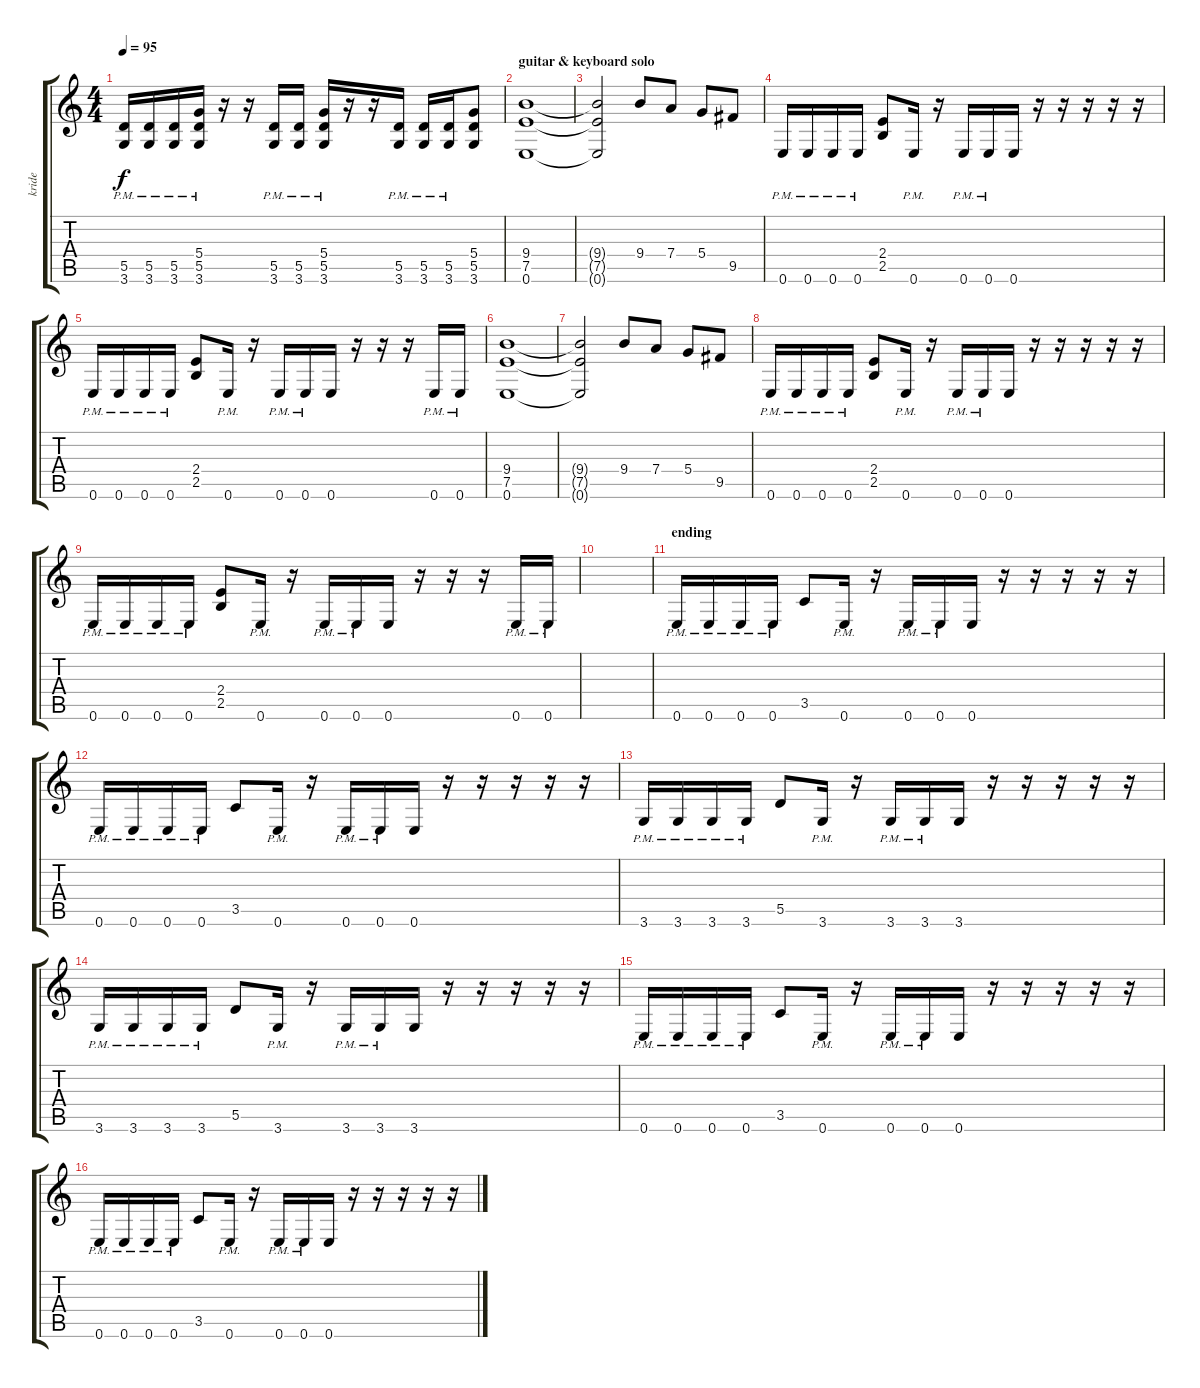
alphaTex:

\track ("kride" "kride") {instrument distortionguitar}
\staff {score tabs}
\tuning (E4 B3 G3 D3 A2 E2) {hide}
\ts (4 4)
\tempo 95
\clef g2
\ks c
(5.5{pm} 3.6{pm}).16{dy f} (5.5{pm} 3.6{pm}).16 (5.5{pm} 3.6{pm}).16 (5.4{pm} 5.5{pm} 3.6{pm}).16 r.16 r.16 (5.5{pm} 3.6{pm}).16 (5.5{pm} 3.6{pm}).16 (5.4{pm} 5.5{pm} 3.6{pm}).16 r.16 r.16 (5.5{pm} 3.6{pm}).16 (5.5{pm} 3.6{pm}).16 (5.5{pm} 3.6{pm}).16 (5.4 5.5 3.6).8 |
\section ("" "guitar & keyboard solo")
(9.4 7.5 0.6).1 |
(9.4{t} 7.5{t} 0.6{t}).2 9.4.8 7.4.8 5.4.8 9.5.8 |
0.6{pm}.16 0.6{pm}.16 0.6{pm}.16 0.6{pm}.16 (2.4 2.5).8 0.6{pm}.16 r.16 0.6{pm}.16 0.6{pm}.16 0.6.16 r.16 r.16 r.16 r.16 r.16 |
0.6{pm}.16 0.6{pm}.16 0.6{pm}.16 0.6{pm}.16 (2.4 2.5).8 0.6{pm}.16 r.16 0.6{pm}.16 0.6{pm}.16 0.6.16 r.16 r.16 r.16 0.6{pm}.16 0.6{pm}.16 |
(9.4 7.5 0.6).1 |
(9.4{t} 7.5{t} 0.6{t}).2 9.4.8 7.4.8 5.4.8 9.5.8 |
0.6{pm}.16 0.6{pm}.16 0.6{pm}.16 0.6{pm}.16 (2.4 2.5).8 0.6{pm}.16 r.16 0.6{pm}.16 0.6{pm}.16 0.6.16 r.16 r.16 r.16 r.16 r.16 |
0.6{pm}.16 0.6{pm}.16 0.6{pm}.16 0.6{pm}.16 (2.4 2.5).8 0.6{pm}.16 r.16 0.6{pm}.16 0.6{pm}.16 0.6.16 r.16 r.16 r.16 0.6{pm}.16 0.6{pm}.16 |
|
\section ("" "ending")
0.6{pm}.16 0.6{pm}.16 0.6{pm}.16 0.6{pm}.16 3.5.8 0.6{pm}.16 r.16 0.6{pm}.16 0.6{pm}.16 0.6.16 r.16 r.16 r.16 r.16 r.16 |
0.6{pm}.16 0.6{pm}.16 0.6{pm}.16 0.6{pm}.16 3.5.8 0.6{pm}.16 r.16 0.6{pm}.16 0.6{pm}.16 0.6.16 r.16 r.16 r.16 r.16 r.16 |
3.6{pm}.16 3.6{pm}.16 3.6{pm}.16 3.6{pm}.16 5.5.8 3.6{pm}.16 r.16 3.6{pm}.16 3.6{pm}.16 3.6.16 r.16 r.16 r.16 r.16 r.16 |
3.6{pm}.16 3.6{pm}.16 3.6{pm}.16 3.6{pm}.16 5.5.8 3.6{pm}.16 r.16 3.6{pm}.16 3.6{pm}.16 3.6.16 r.16 r.16 r.16 r.16 r.16 |
0.6{pm}.16 0.6{pm}.16 0.6{pm}.16 0.6{pm}.16 3.5.8 0.6{pm}.16 r.16 0.6{pm}.16 0.6{pm}.16 0.6.16 r.16 r.16 r.16 r.16 r.16 |
0.6{pm}.16 0.6{pm}.16 0.6{pm}.16 0.6{pm}.16 3.5.8 0.6{pm}.16 r.16 0.6{pm}.16 0.6{pm}.16 0.6.16 r.16 r.16 r.16 r.16 r.16
